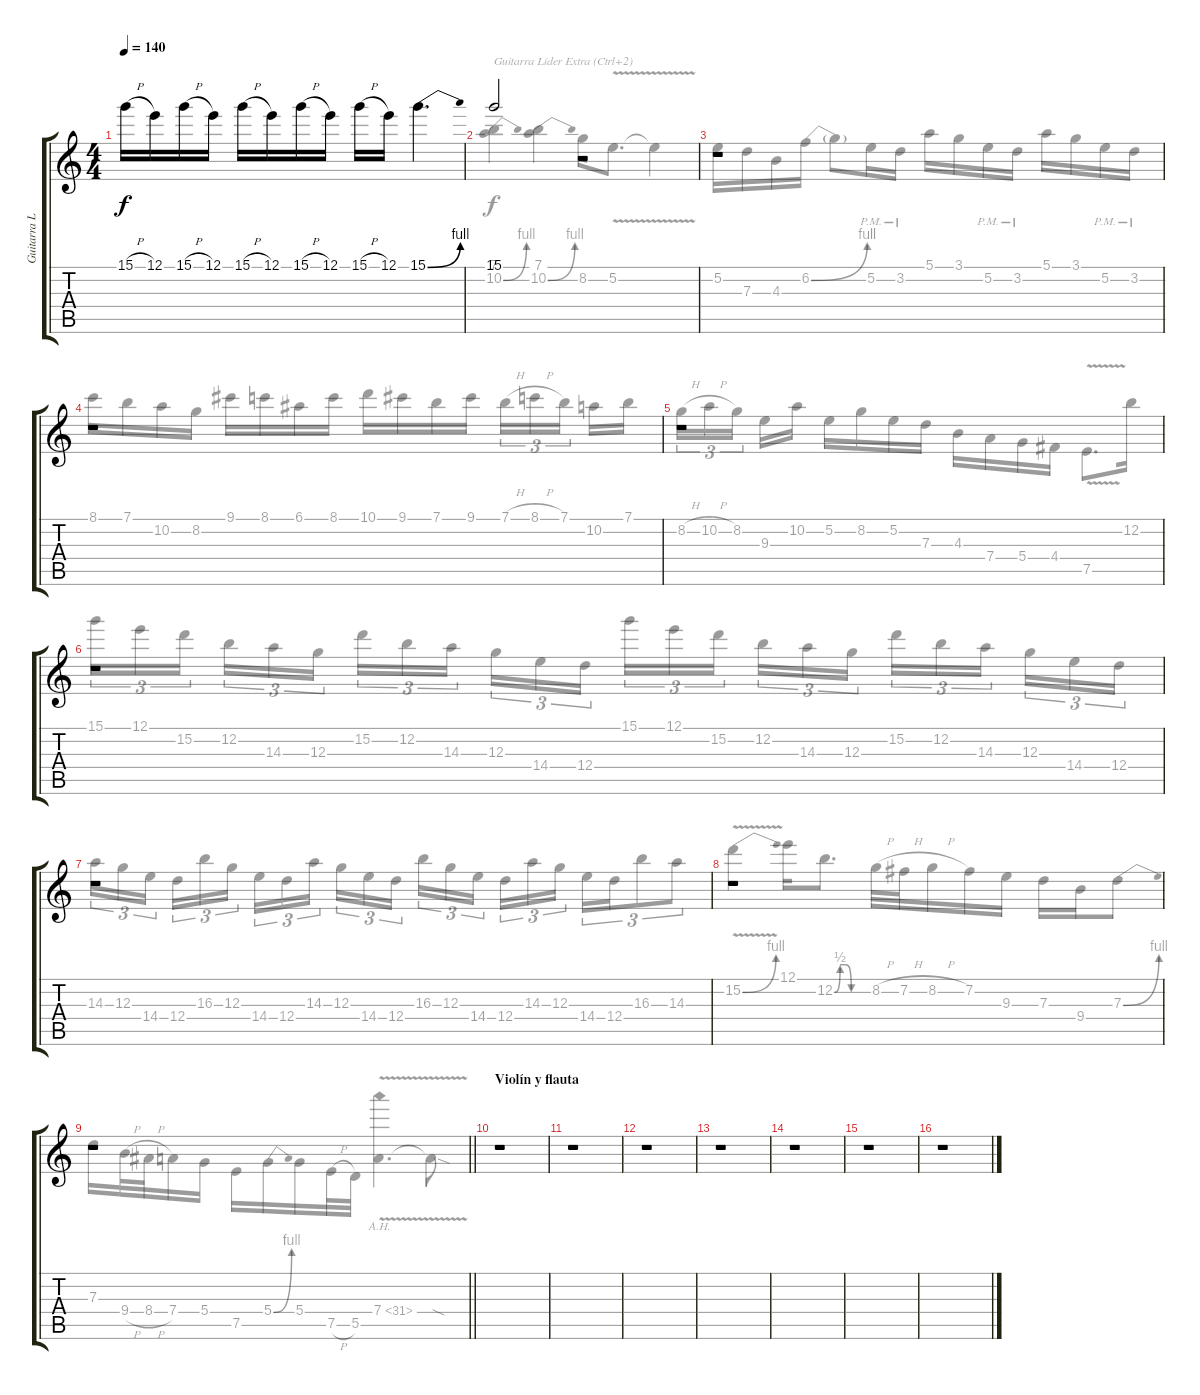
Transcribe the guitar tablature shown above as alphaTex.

\track ("Guitarra Lider" "Guitarra L") {instrument distortionguitar}
\staff {score tabs}
\tuning (E4 B3 G3 D3 A2 E2) {hide}
\voice
\ts (4 4)
\tempo 140
\clef g2
\ks c
15.1{h}.16{dy f} 12.1.16 15.1{h}.16 12.1.16 15.1{h}.16 12.1.16 15.1{h}.16 12.1.16 15.1{h}.16 12.1.16 15.1{be (bend 0 0 60 4)}.4{d} |
15.1.2 r.2 |
r.1 |
r.1 |
r.1 |
r.1 |
r.1 |
r.1 |
\barLineRight lightlight
r.1 |
\section ("" "Violín y flauta")
r.1 |
r.1 |
r.1 |
r.1 |
r.1 |
r.1 |
r.1
\voice
\clef g2
\ottava regular
\simile none
\ks c
|
(7.1 10.2{be (bend 0 0 60 4)}).4{txt "Guitarra Líder Extra (Ctrl+2)"} (7.1 10.2{be (bend 0 0 60 4)}).4 8.2.16 5.2{v}.8{d} 5.2{t}.4 |
5.2.16 7.3.16 4.3.16 6.2{be (bend 0 0 60 4)}.16 6.2{t}.8 5.2{pm}.16 3.2{pm}.16 5.1.16 3.1.16 5.2{pm}.16 3.2{pm}.16 5.1.16 3.1.16 5.2{pm}.16 3.2{pm}.16 |
8.1.16 7.1.16 10.2.16 8.2.16 9.1.16 8.1.16 6.1.16 8.1.16 10.1.16 9.1.16 7.1.16 9.1.16 7.1{h}.16{tu (3 2)} 8.1{h}.16{tu (3 2)} 7.1.16{tu (3 2) beam splitsecondary} 10.2.16 7.1.16 |
8.2{h}.16{tu (3 2)} 10.2{h}.16{tu (3 2)} 8.2.16{tu (3 2) beam splitsecondary} 9.3.16 10.2.16 5.2.16 8.2.16 5.2.16 7.3.16 4.3.16 7.4.16 5.4.16 4.4.16 7.5{v}.8{d} 12.2.16 |
15.1.16{tu (3 2)} 12.1.16{tu (3 2)} 15.2.16{tu (3 2) beam splitsecondary} 12.2.16{tu (3 2)} 14.3.16{tu (3 2)} 12.3.16{tu (3 2)} 15.2.16{tu (3 2)} 12.2.16{tu (3 2)} 14.3.16{tu (3 2) beam splitsecondary} 12.3.16{tu (3 2)} 14.4.16{tu (3 2)} 12.4.16{tu (3 2)} 15.1.16{tu (3 2)} 12.1.16{tu (3 2)} 15.2.16{tu (3 2) beam splitsecondary} 12.2.16{tu (3 2)} 14.3.16{tu (3 2)} 12.3.16{tu (3 2)} 15.2.16{tu (3 2)} 12.2.16{tu (3 2)} 14.3.16{tu (3 2) beam splitsecondary} 12.3.16{tu (3 2)} 14.4.16{tu (3 2)} 12.4.16{tu (3 2)} |
14.3.16{tu (3 2)} 12.3.16{tu (3 2)} 14.4.16{tu (3 2) beam splitsecondary} 12.4.16{tu (3 2)} 16.3.16{tu (3 2)} 12.3.16{tu (3 2)} 14.4.16{tu (3 2)} 12.4.16{tu (3 2)} 14.3.16{tu (3 2) beam splitsecondary} 12.3.16{tu (3 2)} 14.4.16{tu (3 2)} 12.4.16{tu (3 2)} 16.3.16{tu (3 2)} 12.3.16{tu (3 2)} 14.4.16{tu (3 2) beam splitsecondary} 12.4.16{tu (3 2)} 14.3.16{tu (3 2)} 12.3.16{tu (3 2)} 14.4.16{tu (3 2)} 12.4.16{tu (3 2)} 16.3.8{tu (3 2)} 14.3.8{tu (3 2)} |
15.2{be (bend 0 0 60 4) v}.4 12.1.16 12.2{be (custom 0 0 10 2 20 2 30 0 60 0)}.8{d} 8.2{h}.32 7.2{h}.32 8.2{h}.16 7.2.16 9.3.16 7.3.16 9.4.16 7.3{be (bend 0 0 60 4)}.8 |
\barLineRight lightlight
7.3.16 9.4{h}.32 8.4{h}.32 7.4.16 5.4.16 7.5.16 5.4{be (bend 0 0 60 4)}.16 5.4.16 7.5{h}.32 5.5.32 7.4{ah 24 v}.4{d} 7.4{sod t}.8 |
|
|
|
|
|
|
